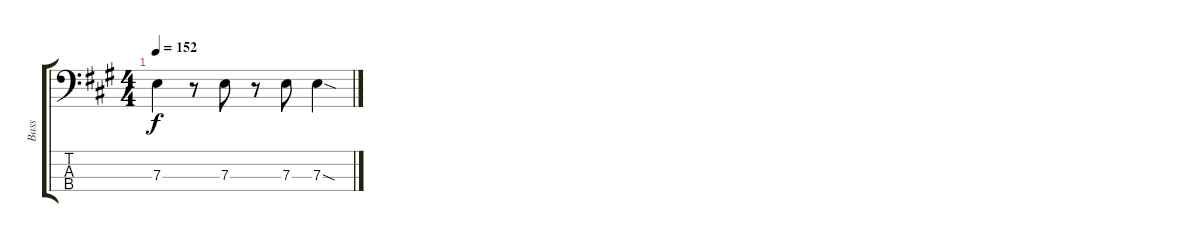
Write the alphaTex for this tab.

\track ("Bass" "Bass") {instrument electricbasspick}
\staff {score tabs}
\tuning (G2 D2 A1 E1) {hide}
\ts (4 4)
\tempo 152
\clef f4
\ks a
7.3.4{dy f} r.8 7.3.8 r.8 7.3.8 7.3{sod}.4
